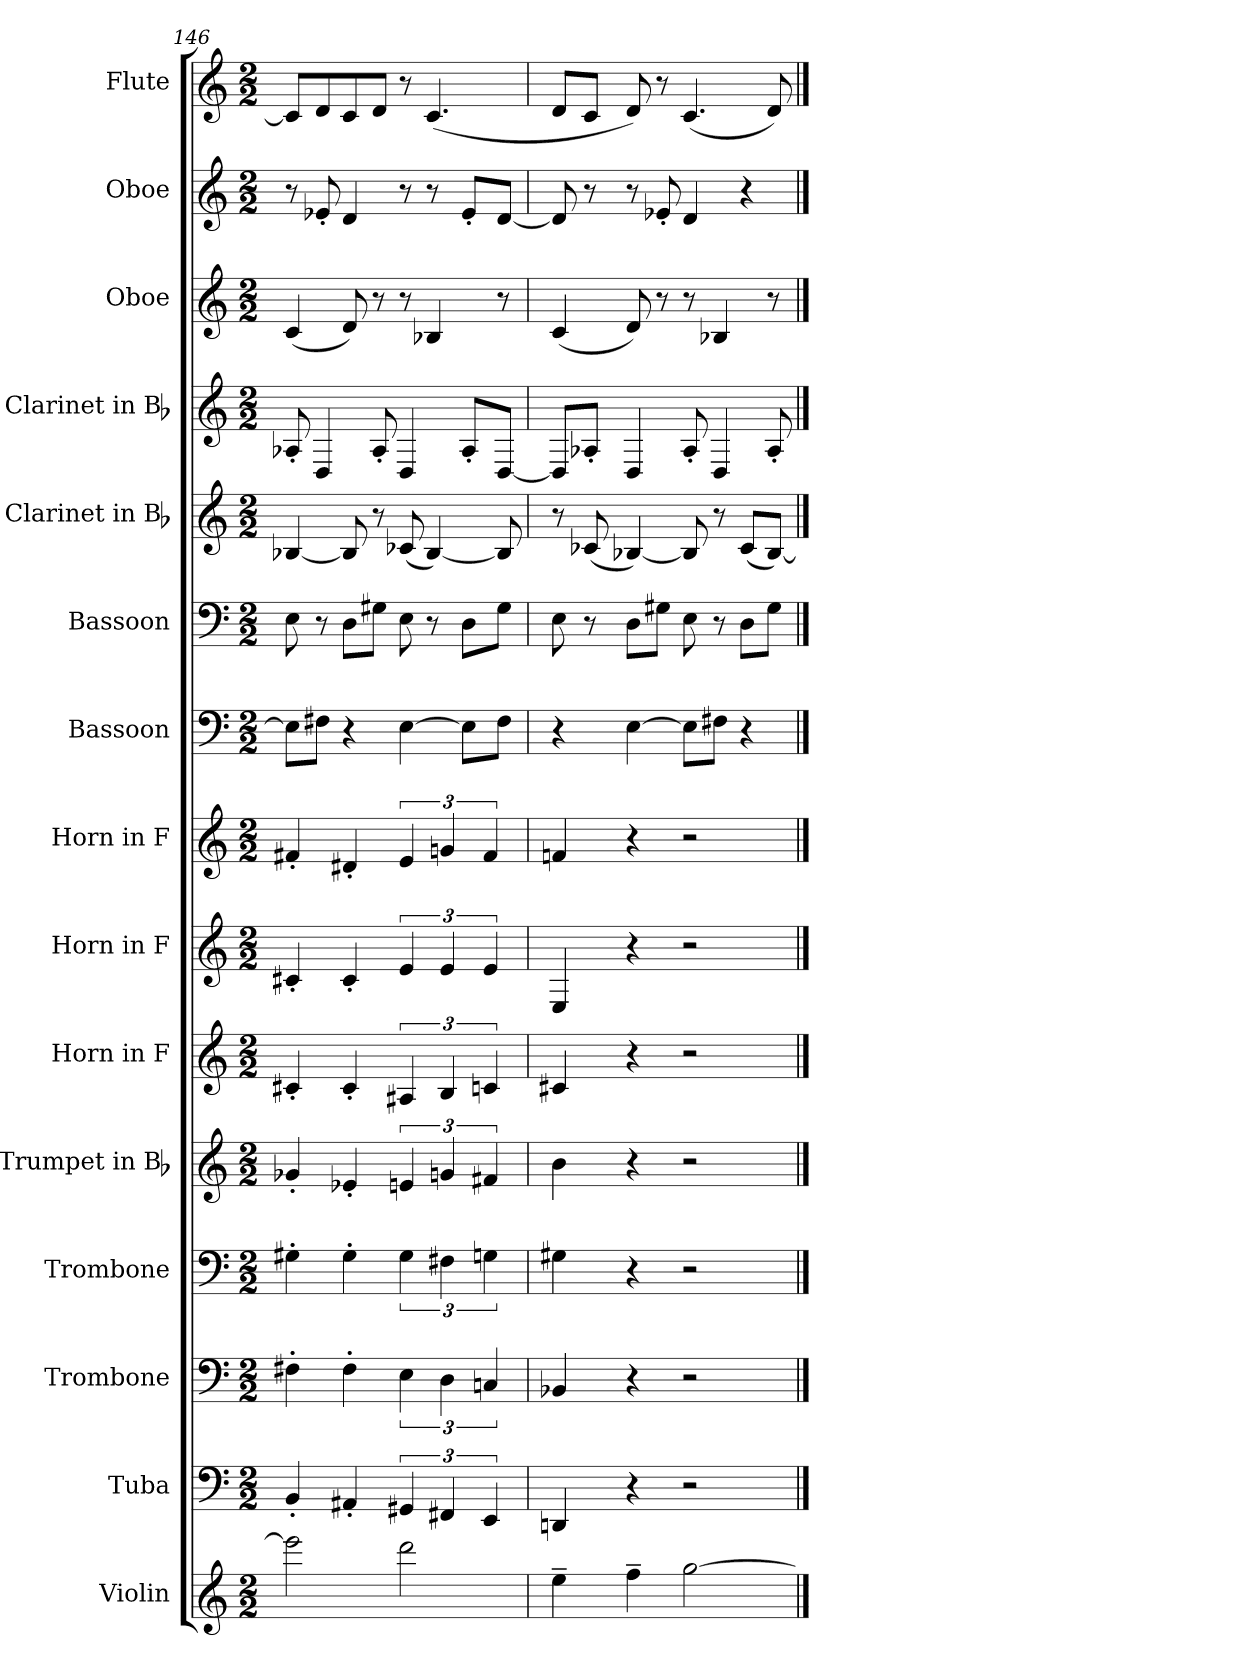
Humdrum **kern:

**kern	**kern	**kern	**kern	**kern	**kern	**kern	**kern	**kern	**kern	**kern	**kern	**kern	**kern	**kern
*part15	*part14	*part13	*part12	*part11	*part10	*part9	*part8	*part7	*part6	*part5	*part4	*part3	*part2	*part1
*staff15	*staff14	*staff13	*staff12	*staff11	*staff10	*staff9	*staff8	*staff7	*staff6	*staff5	*staff4	*staff3	*staff2	*staff1
*I"Violin	*I"Tuba	*I"Trombone	*I"Trombone	*I"Trumpet in Bb	*I"Horn in F	*I"Horn in F	*I"Horn in F	*I"Bassoon	*I"Bassoon	*I"Clarinet in Bb	*I"Clarinet in Bb	*I"Oboe	*I"Oboe	*I"Flute
*I'Vln.	*I'Tba.	*I'Tbn.	*I'Tbn.	*I'Tpt.	*I'Hn.	*I'Hn.	*I'Hn.	*I'Bsn.	*I'Bsn.	*I'Cl.	*I'Cl.	*I'Ob.	*I'Ob.	*I'Fl.
*clefG2	*clefF4	*clefF4	*clefF4	*clefG2	*clefG2	*clefG2	*clefG2	*clefF4	*clefF4	*clefG2	*clefG2	*clefG2	*clefG2	*clefG2
*k[]	*k[]	*k[]	*k[]	*k[]	*	*	*	*k[]	*k[]	*k[]	*k[]	*k[]	*k[]	*k[]
*M2/2	*M2/2	*M2/2	*M2/2	*M2/2	*M2/2	*M2/2	*M2/2	*M2/2	*M2/2	*M2/2	*M2/2	*M2/2	*M2/2	*M2/2
=146	=146	=146	=146	=146	=146	=146	=146	=146	=146	=146	=146	=146	=146	=146
2eee]	4BB'	4F#X'	4G#X'	4g-X'	4c#X'	4c#X'	4f#X'	8EL]	8E	[4B-X	8A-X'	(4c	8r	8cL]
.	.	.	.	.	.	.	.	8F#XJ	8r	.	4D	.	8e-X'	8d
.	4AA#X'	4F#'	4G#'	4e-X'	4c#'	4c#'	4d#X'	4r	8DL	8B-]	.	8d)	4d	8c
.	.	.	.	.	.	.	.	.	8G#XJ	8r	8A-'	8r	.	8dJ
2ddd	6GG#X	6E	6G#	6en	6A#X	6e	6e	[4E	8E	(8c-X	4D	8r	8r	8r
.	.	.	.	.	.	.	.	.	8r	[4B-)	.	4B-X	8r	(4.c
.	6FF#X	6D	6F#X	6gn	6B	6e	6gn	.	.	.	.	.	.	.
.	.	.	.	.	.	.	.	8EL]	8DL	.	8A-'L	.	8e-'L	.
.	6EE	6Cn	6Gn	6f#X	6cn	6e	6f#	.	.	.	.	.	.	.
.	.	.	.	.	.	.	.	8F#J	8G#J	8B-]	[8DJ	8r	[8dJ	.
=147	=147	=147	=147	=147	=147	=147	=147	=147	=147	=147	=147	=147	=147	=147
4ee~	4DDn	4BB-X	4G#X	4b	4c#X	4E	4fn	4r	8E	8r	8DL]	(4c	8d]	8dL
.	.	.	.	.	.	.	.	.	8r	(8c-X	8A-X'J	.	8r	8cJ
4ff~	4r	4r	4r	4r	4r	4r	4r	[4E	8DL	[4B-X)	4D	8d)	8r	8d)
.	.	.	.	.	.	.	.	.	8G#XJ	.	.	8r	8e-X'	8r
[2gg	2r	2r	2r	2r	2r	2r	2r	8EL]	8E	8B-]	8A-'	8r	4d	(4.c
.	.	.	.	.	.	.	.	8F#XJ	8r	8r	4D	4B-X	.	.
.	.	.	.	.	.	.	.	4r	8DL	(8c-L	.	.	4r	.
.	.	.	.	.	.	.	.	.	8G#J	[8B-J)	8A-'	8r	.	8d)
==	==	==	==	==	==	==	==	==	==	==	==	==	==	==
*-	*-	*-	*-	*-	*-	*-	*-	*-	*-	*-	*-	*-	*-	*-
